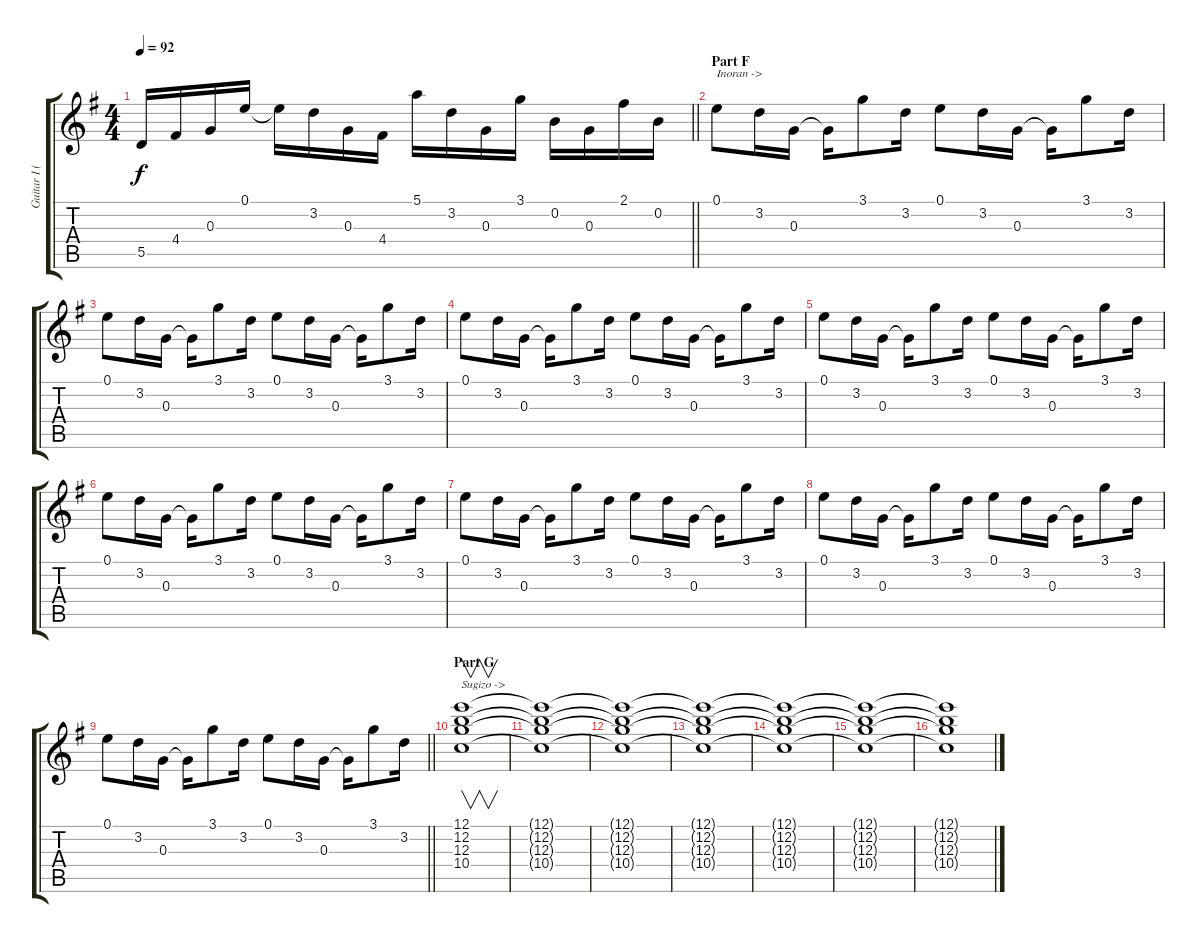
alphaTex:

\track ("Guitar I (Sugizo, Inoran)" "Guitar I (") {instrument distortionguitar}
\staff {score tabs}
\tuning (E4 B3 G3 D3 A2 E2) {hide}
\ts (4 4)
\tempo 92
\clef g2
\barLineRight lightlight
\ks g
5.5.16{dy f} 4.4.16 0.3.16 0.1.16 0.1{t}.16 3.2.16 0.3.16 4.4.16 5.1.16 3.2.16 0.3.16 3.1.16 0.2.16 0.3.16 2.1.16 0.2.16 |
\section ("" "Part F")
0.1.8{txt "Inoran ->" instrument electricguitarclean} 3.2.16 0.3.16 0.3{t}.16 3.1.8 3.2.16 0.1.8 3.2.16 0.3.16 0.3{t}.16 3.1.8 3.2.16 |
0.1.8 3.2.16 0.3.16 0.3{t}.16 3.1.8 3.2.16 0.1.8 3.2.16 0.3.16 0.3{t}.16 3.1.8 3.2.16 |
0.1.8 3.2.16 0.3.16 0.3{t}.16 3.1.8 3.2.16 0.1.8 3.2.16 0.3.16 0.3{t}.16 3.1.8 3.2.16 |
0.1.8 3.2.16 0.3.16 0.3{t}.16 3.1.8 3.2.16 0.1.8 3.2.16 0.3.16 0.3{t}.16 3.1.8 3.2.16 |
0.1.8 3.2.16 0.3.16 0.3{t}.16 3.1.8 3.2.16 0.1.8 3.2.16 0.3.16 0.3{t}.16 3.1.8 3.2.16 |
0.1.8 3.2.16 0.3.16 0.3{t}.16 3.1.8 3.2.16 0.1.8 3.2.16 0.3.16 0.3{t}.16 3.1.8 3.2.16 |
0.1.8 3.2.16 0.3.16 0.3{t}.16 3.1.8 3.2.16 0.1.8 3.2.16 0.3.16 0.3{t}.16 3.1.8 3.2.16 |
\barLineRight lightlight
0.1.8 3.2.16 0.3.16 0.3{t}.16 3.1.8 3.2.16 0.1.8 3.2.16 0.3.16 0.3{t}.16 3.1.8 3.2.16 |
\section ("" "Part G")
(12.1 12.2 12.3 10.4).1{v txt "Sugizo ->" instrument distortionguitar} |
(12.1{t} 12.2{t} 12.3{t} 10.4{t}).1 |
(12.1{t} 12.2{t} 12.3{t} 10.4{t}).1 |
(12.1{t} 12.2{t} 12.3{t} 10.4{t}).1 |
(12.1{t} 12.2{t} 12.3{t} 10.4{t}).1 |
(12.1{t} 12.2{t} 12.3{t} 10.4{t}).1 |
(12.1{t} 12.2{t} 12.3{t} 10.4{t}).1
